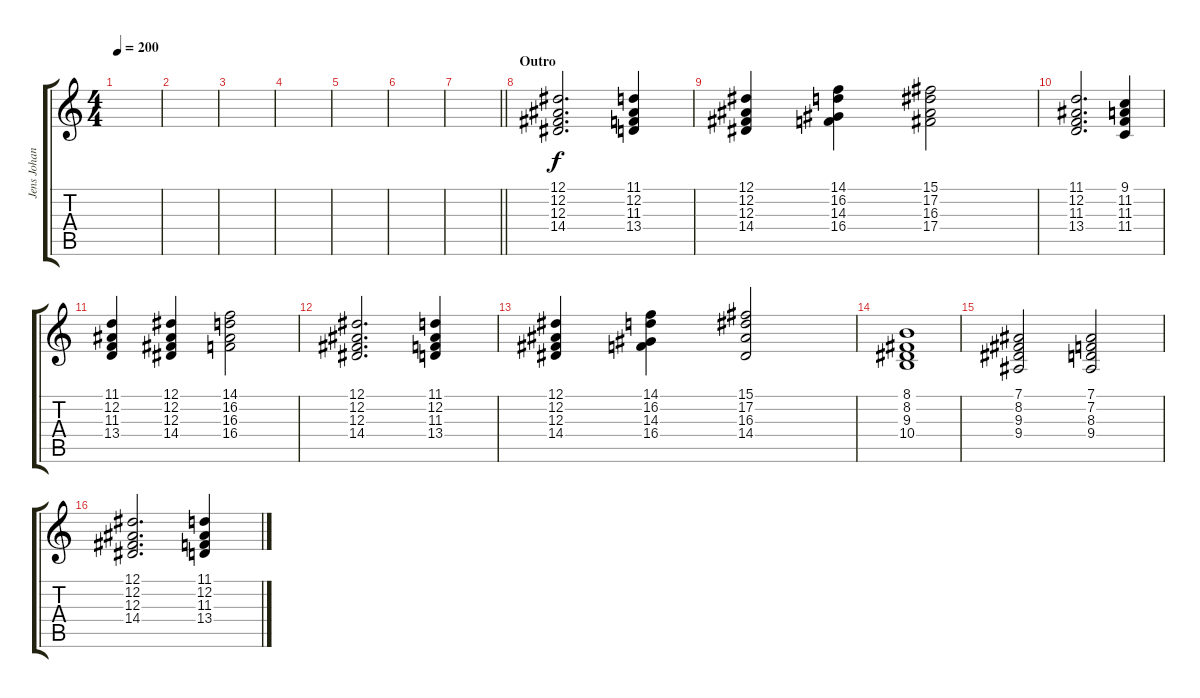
\track ("Jens Johansson" "Jens Johan") {instrument churchorgan}
\staff {score tabs}
\tuning (Eb4 Bb3 Gb3 Db3 Ab2 Eb2) {hide}
\ts (4 4)
\tempo 200
\clef g2
\ks c
|
|
|
|
|
|
\barLineRight lightlight
|
\section ("" "Outro")
(12.1 12.2 12.3 14.4).2{d} (11.1 12.2 11.3 13.4).4 |
(12.1 12.2 12.3 14.4).4 (14.1 16.2 14.3 16.4).4 (15.1 17.2 16.3 17.4).2 |
(11.1 12.2 11.3 13.4).2{d} (9.1 11.2 11.3 11.4).4 |
(11.1 12.2 11.3 13.4).4 (12.1 12.2 12.3 14.4).4 (14.1 16.2 16.3 16.4).2 |
(12.1 12.2 12.3 14.4).2{d} (11.1 12.2 11.3 13.4).4 |
(12.1 12.2 12.3 14.4).4 (14.1 16.2 14.3 16.4).4 (15.1 17.2 16.3 14.4).2 |
(8.1 8.2 9.3 10.4).1 |
(7.1 8.2 9.3 9.4).2 (7.1 7.2 8.3 9.4).2 |
(12.1 12.2 12.3 14.4).2{d} (11.1 12.2 11.3 13.4).4
